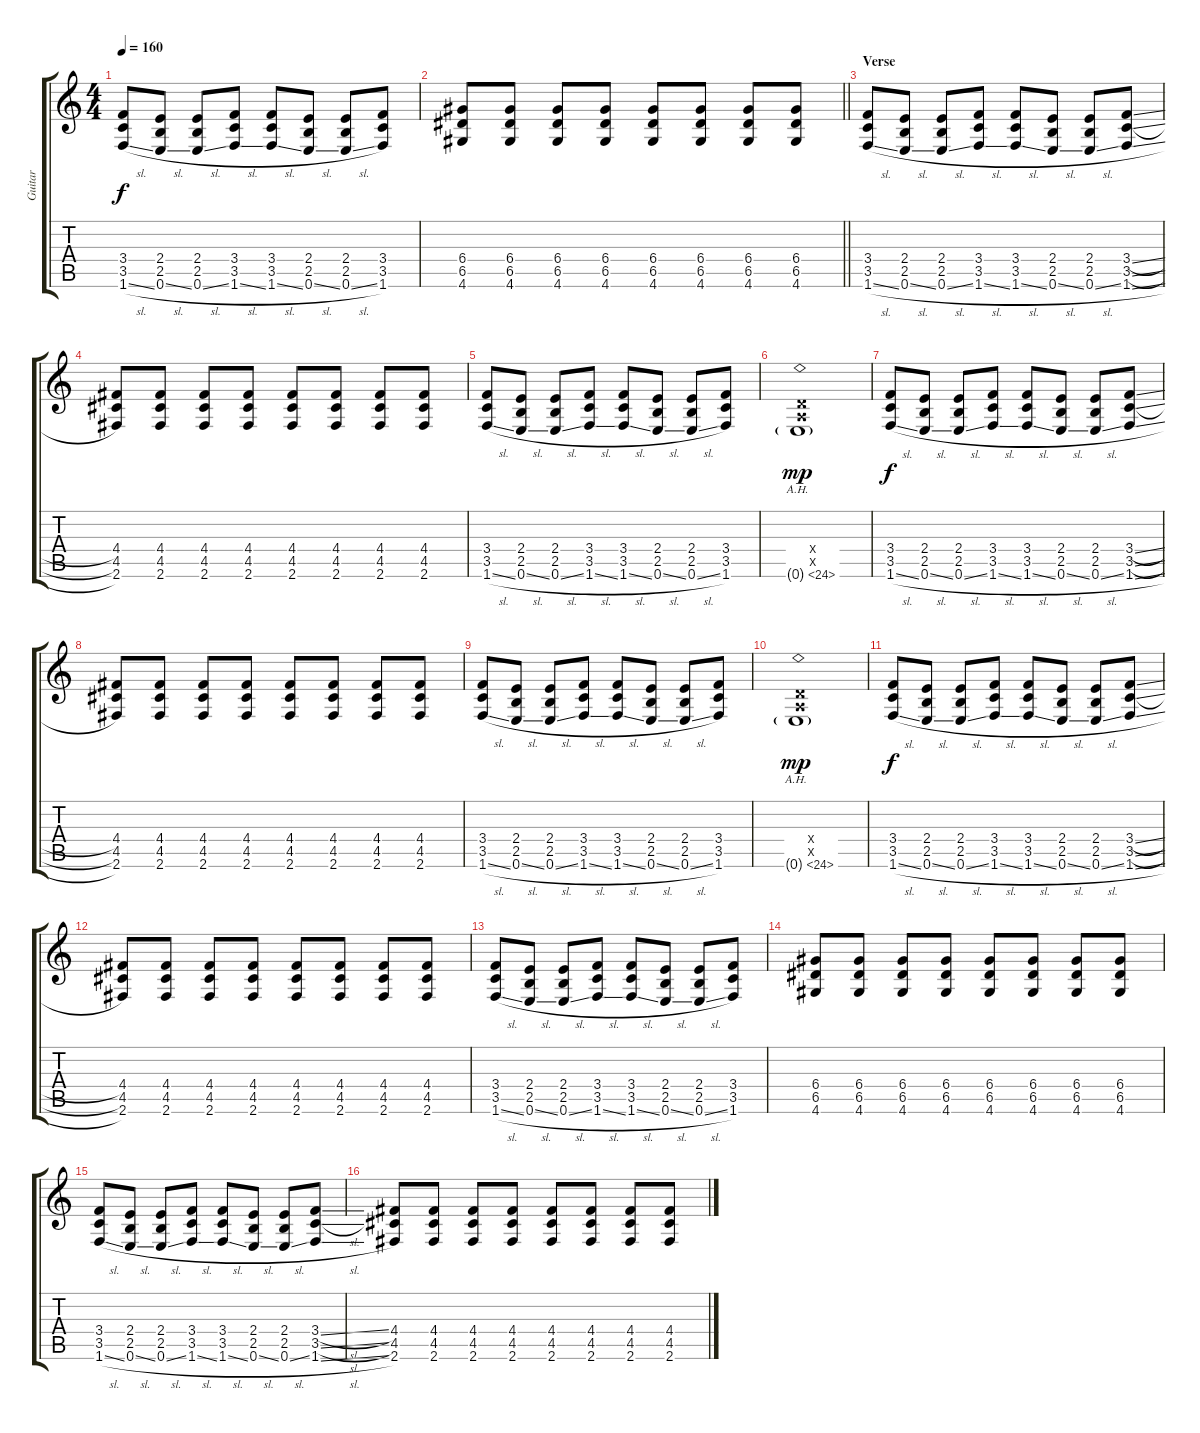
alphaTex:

\track ("Guitar" "Guitar") {instrument distortionguitar}
\staff {score tabs}
\tuning (E4 B3 G3 D3 A2 E2) {hide}
\ts (4 4)
\tempo 160
\clef g2
\ks c
(3.4 3.5 1.6{sl}).8{dy f} (2.4 2.5 0.6{sl}).8 (2.4 2.5 0.6{sl}).8 (3.4 3.5 1.6{sl}).8 (3.4 3.5 1.6{sl}).8 (2.4 2.5 0.6{sl}).8 (2.4 2.5 0.6{sl}).8 (3.4 3.5 1.6).8 |
\barLineRight lightlight
(6.4 6.5 4.6).8 (6.4 6.5 4.6).8 (6.4 6.5 4.6).8 (6.4 6.5 4.6).8 (6.4 6.5 4.6).8 (6.4 6.5 4.6).8 (6.4 6.5 4.6).8 (6.4 6.5 4.6).8 |
\section ("" "Verse")
(3.4 3.5 1.6{sl}).8 (2.4 2.5 0.6{sl}).8 (2.4 2.5 0.6{sl}).8 (3.4 3.5 1.6{sl}).8 (3.4 3.5 1.6{sl}).8 (2.4 2.5 0.6{sl}).8 (2.4 2.5 0.6{sl}).8 (3.4{sl} 3.5{sl} 1.6{sl}).8 |
(4.4 4.5 2.6).8 (4.4 4.5 2.6).8 (4.4 4.5 2.6).8 (4.4 4.5 2.6).8 (4.4 4.5 2.6).8 (4.4 4.5 2.6).8 (4.4 4.5 2.6).8 (4.4 4.5 2.6).8 |
(3.4 3.5 1.6{sl}).8 (2.4 2.5 0.6{sl}).8 (2.4 2.5 0.6{sl}).8 (3.4 3.5 1.6{sl}).8 (3.4 3.5 1.6{sl}).8 (2.4 2.5 0.6{sl}).8 (2.4 2.5 0.6{sl}).8 (3.4 3.5 1.6).8 |
(0.4{x} 0.5{x} 0.6{ah 24 g}).1{dy mp} |
(3.4 3.5 1.6{sl}).8{dy f} (2.4 2.5 0.6{sl}).8 (2.4 2.5 0.6{sl}).8 (3.4 3.5 1.6{sl}).8 (3.4 3.5 1.6{sl}).8 (2.4 2.5 0.6{sl}).8 (2.4 2.5 0.6{sl}).8 (3.4{sl} 3.5{sl} 1.6{sl}).8 |
(4.4 4.5 2.6).8 (4.4 4.5 2.6).8 (4.4 4.5 2.6).8 (4.4 4.5 2.6).8 (4.4 4.5 2.6).8 (4.4 4.5 2.6).8 (4.4 4.5 2.6).8 (4.4 4.5 2.6).8 |
(3.4 3.5 1.6{sl}).8 (2.4 2.5 0.6{sl}).8 (2.4 2.5 0.6{sl}).8 (3.4 3.5 1.6{sl}).8 (3.4 3.5 1.6{sl}).8 (2.4 2.5 0.6{sl}).8 (2.4 2.5 0.6{sl}).8 (3.4 3.5 1.6).8 |
(0.4{x} 0.5{x} 0.6{ah 24 g}).1{dy mp} |
(3.4 3.5 1.6{sl}).8{dy f} (2.4 2.5 0.6{sl}).8 (2.4 2.5 0.6{sl}).8 (3.4 3.5 1.6{sl}).8 (3.4 3.5 1.6{sl}).8 (2.4 2.5 0.6{sl}).8 (2.4 2.5 0.6{sl}).8 (3.4{sl} 3.5{sl} 1.6{sl}).8 |
(4.4 4.5 2.6).8 (4.4 4.5 2.6).8 (4.4 4.5 2.6).8 (4.4 4.5 2.6).8 (4.4 4.5 2.6).8 (4.4 4.5 2.6).8 (4.4 4.5 2.6).8 (4.4 4.5 2.6).8 |
(3.4 3.5 1.6{sl}).8 (2.4 2.5 0.6{sl}).8 (2.4 2.5 0.6{sl}).8 (3.4 3.5 1.6{sl}).8 (3.4 3.5 1.6{sl}).8 (2.4 2.5 0.6{sl}).8 (2.4 2.5 0.6{sl}).8 (3.4 3.5 1.6).8 |
(6.4 6.5 4.6).8 (6.4 6.5 4.6).8 (6.4 6.5 4.6).8 (6.4 6.5 4.6).8 (6.4 6.5 4.6).8 (6.4 6.5 4.6).8 (6.4 6.5 4.6).8 (6.4 6.5 4.6).8 |
(3.4 3.5 1.6{sl}).8 (2.4 2.5 0.6{sl}).8 (2.4 2.5 0.6{sl}).8 (3.4 3.5 1.6{sl}).8 (3.4 3.5 1.6{sl}).8 (2.4 2.5 0.6{sl}).8 (2.4 2.5 0.6{sl}).8 (3.4{sl} 3.5{sl} 1.6{sl}).8 |
(4.4 4.5 2.6).8 (4.4 4.5 2.6).8 (4.4 4.5 2.6).8 (4.4 4.5 2.6).8 (4.4 4.5 2.6).8 (4.4 4.5 2.6).8 (4.4 4.5 2.6).8 (4.4 4.5 2.6).8
